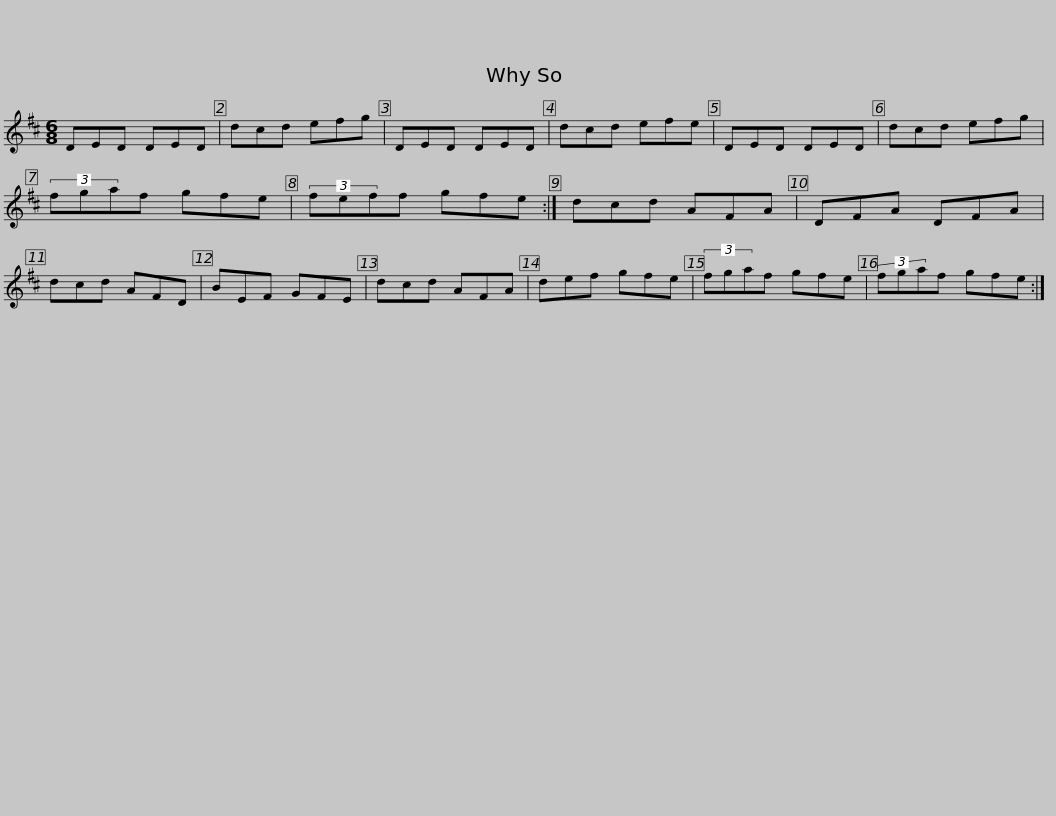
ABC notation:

X:1
L:1/8
M:6/8
I:linebreak $
K:D
V:1 treble
V:1
 DED DED | dcd efg | DED DED | dcd efe | DED DED | %5
 dcd efg | (3fgaf gfe |$ (3feff gfe :| dcd AFA | DFA DFA | %10
 dcd AFD | BEF GFE | dcd AFA | def gfe |$ (3fgaf gfe | %15
 (3fgaf gfe :| %16
